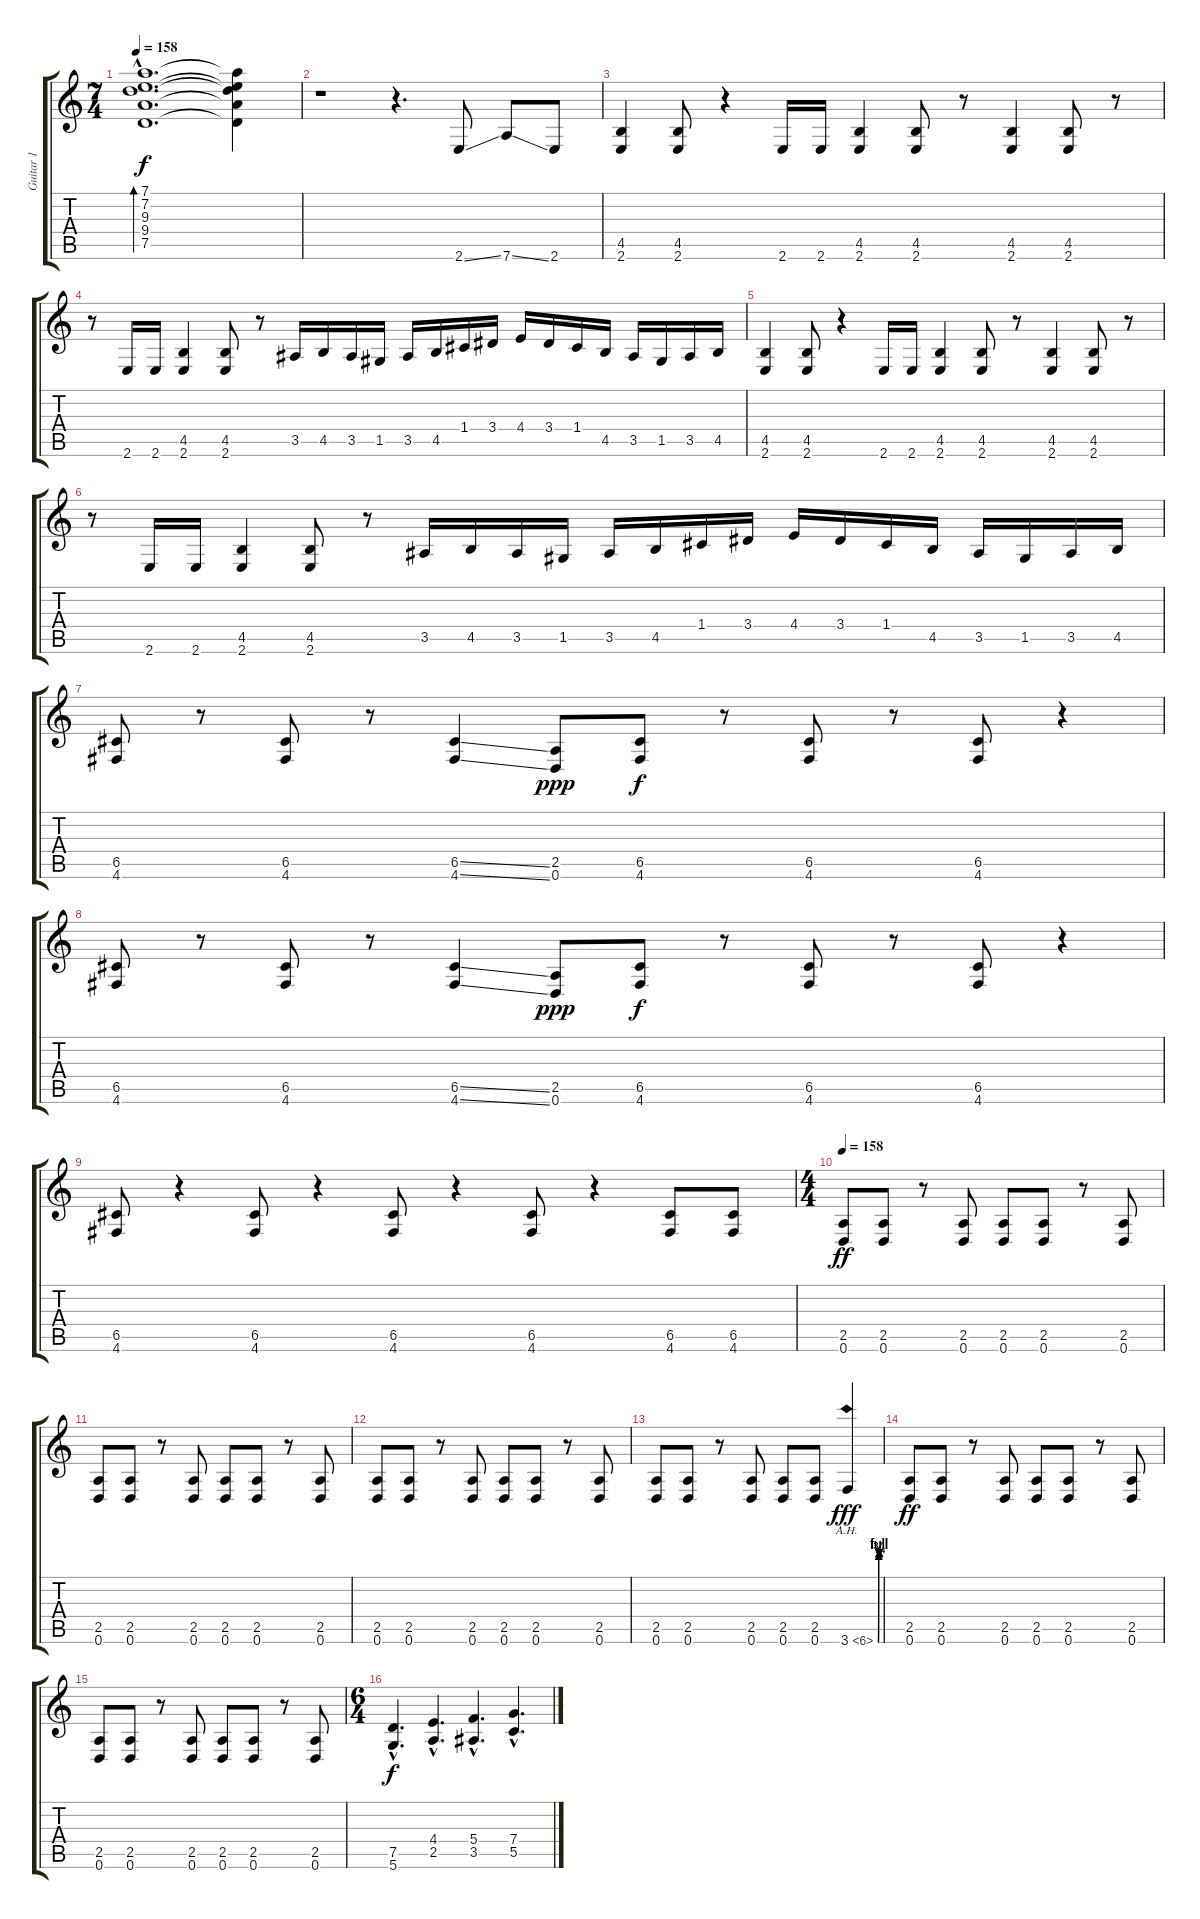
\track ("Guitar 1" "Guitar 1") {instrument acousticguitarsteel}
\staff {score tabs}
\tuning (D4 A3 F3 C3 G2 D2) {hide}
\ts (7 4)
\tempo 158
\clef g2
\ks c
(7.1{hac} 7.2{hac} 9.3{hac} 9.4{hac} 7.5{hac}).1{d bd 240 dy f} (7.1{t} 7.2{t} 9.3{t} 9.4{t} 7.5{t}).4 |
r.1 r.4{d} 2.6{ss}.8{volume 16 instrument distortionguitar} 7.6{ss}.8 2.6.8 |
(4.5 2.6).4 (4.5 2.6).8 r.4 2.6.16 2.6.16 (4.5 2.6).4 (4.5 2.6).8 r.8 (4.5 2.6).4 (4.5 2.6).8 r.8 |
r.8 2.6.16 2.6.16 (4.5 2.6).4 (4.5 2.6).8 r.8 3.5.16 4.5.16 3.5.16 1.5.16 3.5.16 4.5.16 1.4.16 3.4.16 4.4.16 3.4.16 1.4.16 4.5.16 3.5.16 1.5.16 3.5.16 4.5.16 |
(4.5 2.6).4 (4.5 2.6).8 r.4 2.6.16 2.6.16 (4.5 2.6).4 (4.5 2.6).8 r.8 (4.5 2.6).4 (4.5 2.6).8 r.8 |
r.8 2.6.16 2.6.16 (4.5 2.6).4 (4.5 2.6).8 r.8 3.5.16 4.5.16 3.5.16 1.5.16 3.5.16 4.5.16 1.4.16 3.4.16 4.4.16 3.4.16 1.4.16 4.5.16 3.5.16 1.5.16 3.5.16 4.5.16 |
(6.5 4.6).8 r.8 (6.5 4.6).8 r.8 (6.5{ss} 4.6{ss}).4 (2.5 0.6).8{dy ppp} (6.5 4.6).8{dy f} r.8 (6.5 4.6).8 r.8 (6.5 4.6).8 r.4 |
(6.5 4.6).8 r.8 (6.5 4.6).8 r.8 (6.5{ss} 4.6{ss}).4 (2.5 0.6).8{dy ppp} (6.5 4.6).8{dy f} r.8 (6.5 4.6).8 r.8 (6.5 4.6).8 r.4 |
(6.5 4.6).8 r.4 (6.5 4.6).8 r.4 (6.5 4.6).8 r.4 (6.5 4.6).8 r.4 (6.5 4.6).8 (6.5 4.6).8 |
\ts (4 4)
\tempo 158
(2.5 0.6).8{dy ff volume 16 instrument distortionguitar} (2.5 0.6).8 r.8 (2.5 0.6).8 (2.5 0.6).8 (2.5 0.6).8 r.8 (2.5 0.6).8 |
(2.5 0.6).8 (2.5 0.6).8 r.8 (2.5 0.6).8 (2.5 0.6).8 (2.5 0.6).8 r.8 (2.5 0.6).8 |
(2.5 0.6).8 (2.5 0.6).8 r.8 (2.5 0.6).8 (2.5 0.6).8 (2.5 0.6).8 r.8 (2.5 0.6).8 |
(2.5 0.6).8 (2.5 0.6).8 r.8 (2.5 0.6).8 (2.5 0.6).8 (2.5 0.6).8 3.6{be (custom 0 0 15 0 30 4 35 3 46 4 50 3 55 4 60 4) ah 3}.4{dy fff} |
(2.5 0.6).8{dy ff} (2.5 0.6).8 r.8 (2.5 0.6).8 (2.5 0.6).8 (2.5 0.6).8 r.8 (2.5 0.6).8 |
(2.5 0.6).8 (2.5 0.6).8 r.8 (2.5 0.6).8 (2.5 0.6).8 (2.5 0.6).8 r.8 (2.5 0.6).8 |
\ts (6 4)
(7.5{hac} 5.6{hac}).4{d dy f} (4.4{hac} 2.5{hac}).4{d} (5.4{hac} 3.5{hac}).4{d} (7.4{hac} 5.5{hac}).4{d}
